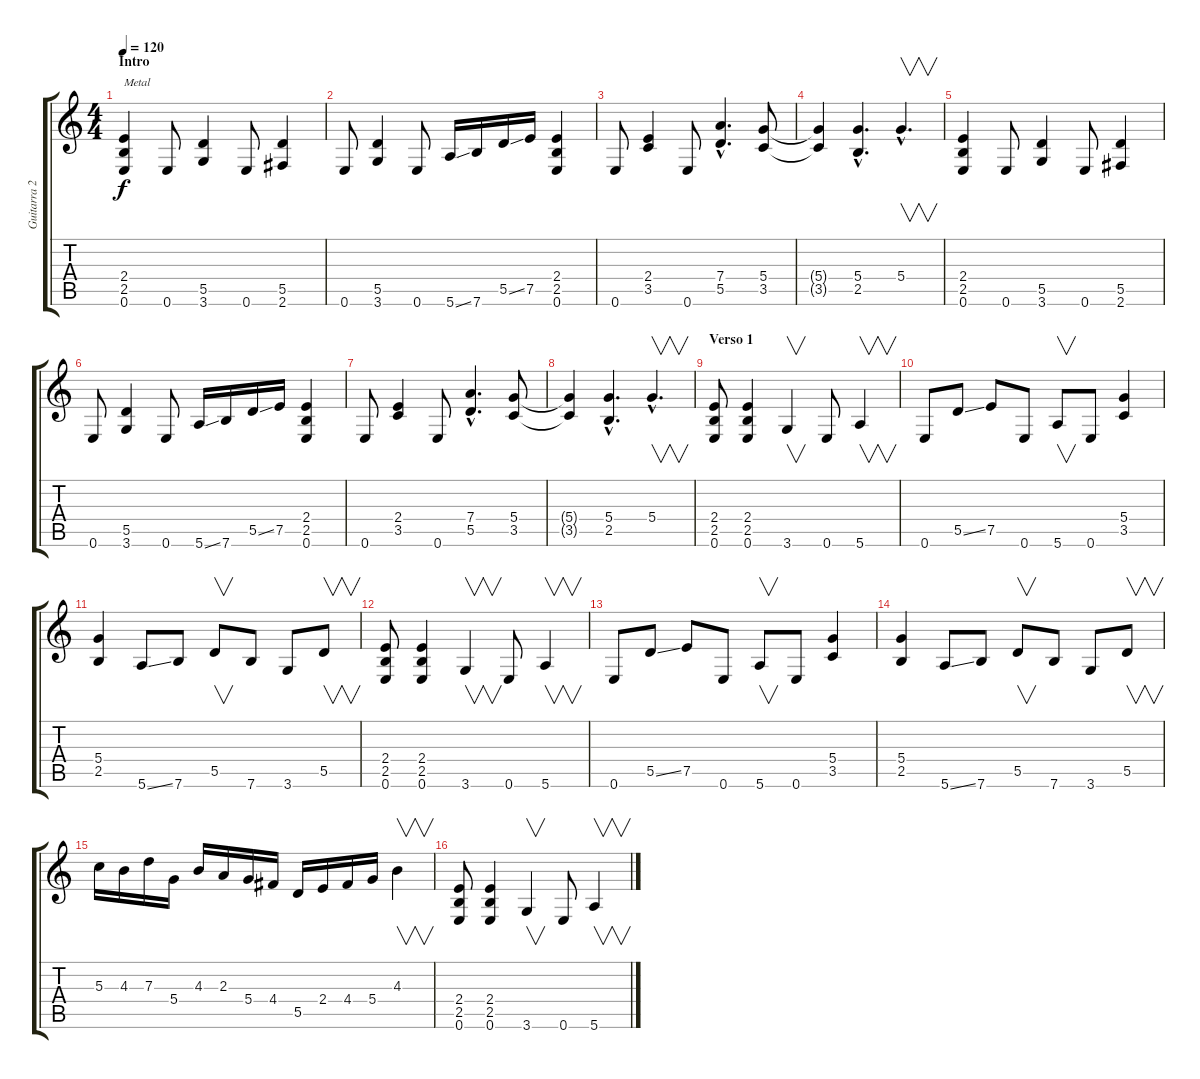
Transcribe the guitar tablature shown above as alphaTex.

\track ("Guitarra 2" "Guitarra 2") {instrument overdrivenguitar}
\staff {score tabs}
\tuning (E4 B3 G3 D3 A2 E2) {hide}
\ts (4 4)
\section ("" "Intro")
\tempo 120
\clef g2
\ks c
(2.4 2.5 0.6).4{txt "Metal" dy f instrument overdrivenguitar} 0.6.8 (5.5 3.6).4 0.6.8 (5.5 2.6).4 |
0.6.8 (5.5 3.6).4 0.6.8 5.6{ss}.16 7.6.16 5.5{ss}.16 7.5.16 (2.4 2.5 0.6).4 |
0.6.8 (2.4 3.5).4 0.6.8 (7.4{hac} 5.5{hac}).4{d} (5.4 3.5).8 |
(5.4{t} 3.5{t}).4 (5.4{hac} 2.5{hac}).4{d} 5.4{hac}.4{v d} |
(2.4 2.5 0.6).4 0.6.8 (5.5 3.6).4 0.6.8 (5.5 2.6).4 |
0.6.8 (5.5 3.6).4 0.6.8 5.6{ss}.16 7.6.16 5.5{ss}.16 7.5.16 (2.4 2.5 0.6).4 |
0.6.8 (2.4 3.5).4 0.6.8 (7.4{hac} 5.5{hac}).4{d} (5.4 3.5).8 |
(5.4{t} 3.5{t}).4 (5.4{hac} 2.5{hac}).4{d} 5.4{hac}.4{v d} |
\section ("" "Verso 1")
(2.4 2.5 0.6).8 (2.4 2.5 0.6).4 3.6.4{v} 0.6.8 5.6.4{v} |
0.6.8 5.5{ss}.8 7.5.8 0.6.8 5.6.8{v} 0.6.8 (5.4 3.5).4 |
(5.4 2.5).4 5.6{ss}.8 7.6.8 5.5.8{v} 7.6.8 3.6.8 5.5.8{v} |
(2.4 2.5 0.6).8 (2.4 2.5 0.6).4 3.6.4{v} 0.6.8 5.6.4{v} |
0.6.8 5.5{ss}.8 7.5.8 0.6.8 5.6.8{v} 0.6.8 (5.4 3.5).4 |
(5.4 2.5).4 5.6{ss}.8 7.6.8 5.5.8{v} 7.6.8 3.6.8 5.5.8{v} |
5.3.16{balance 3} 4.3.16 7.3.16 5.4.16 4.3.16 2.3.16 5.4.16 4.4.16 5.5.16 2.4.16 4.4.16 5.4.16 4.3.4{v} |
(2.4 2.5 0.6).8 (2.4 2.5 0.6).4 3.6.4{v} 0.6.8 5.6.4{v}
